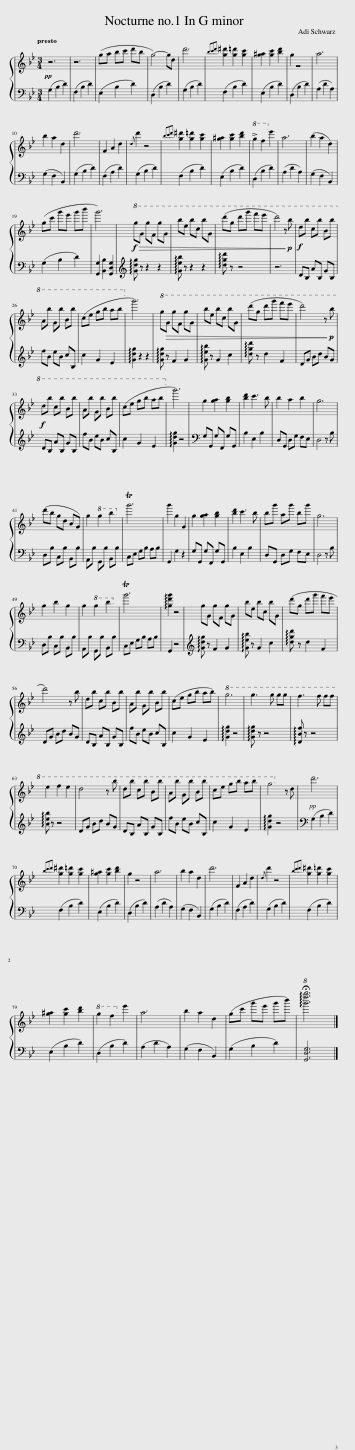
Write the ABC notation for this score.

X:1
%%score { 1 | 2 }
L:1/8
Q:1/4=180
M:3/4
I:linebreak $
K:Bb
V:1 treble
V:2 bass
V:1
 z6 | z6 | (ga bc' d'b | g4-) gd | d'6 | %5
{bc'd'} [g^d']2 [g=d']2 [gc']2 | [g^a]2 [gc']2 [bd']2 | g2 z4 | a6 |$ b2 a2 d2 | %10
 d'6 | F2 A2 d2 |{d} d'2 z4 |{bc'd'} [g^d']2 [g=d']2 [gc']2 | [g^a]2 [gc']2 [bd']2 | %15
!8va(! !>!g'2 f'2!8va)! e'2 | a6 | (b2 a2 d2) |$ (gc' g'e' g'b' | g'6) | %20
!f!!>(!!8va(! g'g g'f g'g | b'e' b'c' b'g | (d''g' d''g'' f''e'' | d''4) z!>)!!p! b' |!f! d'b' c'b' bb' |$ %25
 ab' gb' bb' | (c'e' g'b' a'b'!8va)! | g'6) |!8va(! g'!>(!g g'f g'g | b'e' b'c' b'g | %30
 (d''g' d''g'' f''e'' | d''4) z!>)!!p! b' |$!f! d'b' c'b' bb' | ab' gb' bb' | (c'e' g'b' a'b'!8va)! | %35
 g'6) | g2 [ga]2 [gb]2 | [bd']2 c'3 b | b2 a2 b2 | g6 |$ %40
 (d'b gd BG) | g2!8va(! g'2 b'2!8va)! | Tg'6 | g'2 g2 G2 | g2 [ga]2 [gb]2 | %45
 [bd']2 c'3 b | bg' ag' bg' | g6 |$ g2 b2 g2 | g2!8va(! g'2 b'2!8va)! | %50
 Tg'6 | !arpeggio![gd'g']2 z4 | gG gF gG | be bc bG | (d'g d'g' f'e' |$ %55
 d'4) z b | db cb Bb | Ab Gb Bb | (ce gb ab) |!8va(! g'6 | %60
 g'3 g' g'g' | f'3 f' f'f' |$ e'2 f'2 e'2 | d'4 z b' | d'b' c'b' bb' | %65
 ab' gb' bb' | c'e' g'b' a'b' | g'4!8va)! z d | d'6 |${bc'd'} [g^d']2 [g=d']2 [gc']2 | %70
 [g^a]2 [gc']2 [bd']2 | g2 z4 | a6 | b2 a2 d2 | d'6 | %75
 F2 A2 d2 |{d} d'2 z4 |{bc'd'} [g^d']2 [g=d']2 [gc']2 |$ [g^a]2 [gc']2 [bd']2 |!8va(! g'2 f'2!8va)! e'2 | %80
 a6 | b2 a2 d2 | (gc' g'e' g'b') |!8va(! !arpeggio!!fermata![g'd''g'']6!8va)! |] %84
V:2
 (G,2 B,2 D2) | (F,2 B,2 D2) | (E,2 B,2 D2) | (D,2 B,2 D2) | (G,2 B,2 D2) | %5
 (F,2 B,2 D2) | (E,2 B,2 D2) | (D,2 B,2 D2) | (A,2 D2 A,2) |$ (G,2 F,2 B,,2) | %10
 (G,2 B,2 D2) | (F,2 A,2 D2) | (G,2 B,2 D2) | (F,2 B,2 D2) | (E,2 B,2 D2) | %15
 (D,2 B,2 D2) | (A,2 D2 A,2) | (G,2 F,2 B,,2) |$ (G,2 B,2 D2) | [G,,G,]2 [B,,B,]2 [G,,D,G,]2 | %20
 !arpeggio![Gdg] z z2 z2 | !arpeggio![Geb] z z2 z2 | !arpeggio![dgd'] z z4 | z6 | DB, AB, GB, |$ %25
 fB eB cB, | c2 G2 E2 | !arpeggio![Gdg]2 z2 z2 | !arpeggio![Gdg] z F2 G2 | !arpeggio![Geb] z G2 c2 | %30
 !arpeggio![dgd'] z d2 F2 | DG Bd BG |$ DB, AB, GB, | fB eB cB, | c2 G2 E2 | %35
 !arpeggio![Gdg]2 z4 | G,G,, G,F,, G,G,, | B,2 E,2 B,2 | D,G,, D,G, F,E, | D,4 z B, |$ %40
 D,B, C,B, B,,B, | A,,B, G,,B, B,,B, | C,E, G,B, A,B, | G,,2 G,2 z2 | G,G,, G,F,, G,G,, | %45
 B,2 E,2 B,2 | D,G,, D,G, F,E, | D,4 z B, |$ D,B, C,B, B,,B, | A,,B, G,,B, B,,B, | %50
 C,E, G,B, A,B, | G,,2 z4 | !arpeggio![Gdg] z F2 G2 | !arpeggio![Geb] z G2 c2 | !arpeggio![dgd'] z d2 F2 |$ %55
 DG Bd BG | DB, AB, GB, | fB eB cB, | c2 G2 E2 | !arpeggio![Gdg]2 z4 | %60
 !arpeggio![Gdg] z z4 | !arpeggio![DBf] z z4 |$ !arpeggio![Beb] z z4 | DG Bd BG | DB, AB, GB, | %65
 fB eB cB, | c2 G2 E2 | !arpeggio![Gdg]2 z4 | (G,2 B,2 D2) |$ (F,2 B,2 D2) | %70
 (E,2 B,2 D2) | (D,2 B,2 D2) | (A,2 D2 A,2) | (G,2 F,2 B,,2) | (G,2 B,2 D2) | %75
 (F,2 A,2 D2) | (G,2 B,2 D2) | (F,2 B,2 D2) |$ (E,2 B,2 D2) | (D,2 B,2 D2) | %80
 (A,2 D2 A,2) | (G,2 F,2 B,,2) | (G,2 B,2 D2) | [G,,D,G,]6 |] %84
